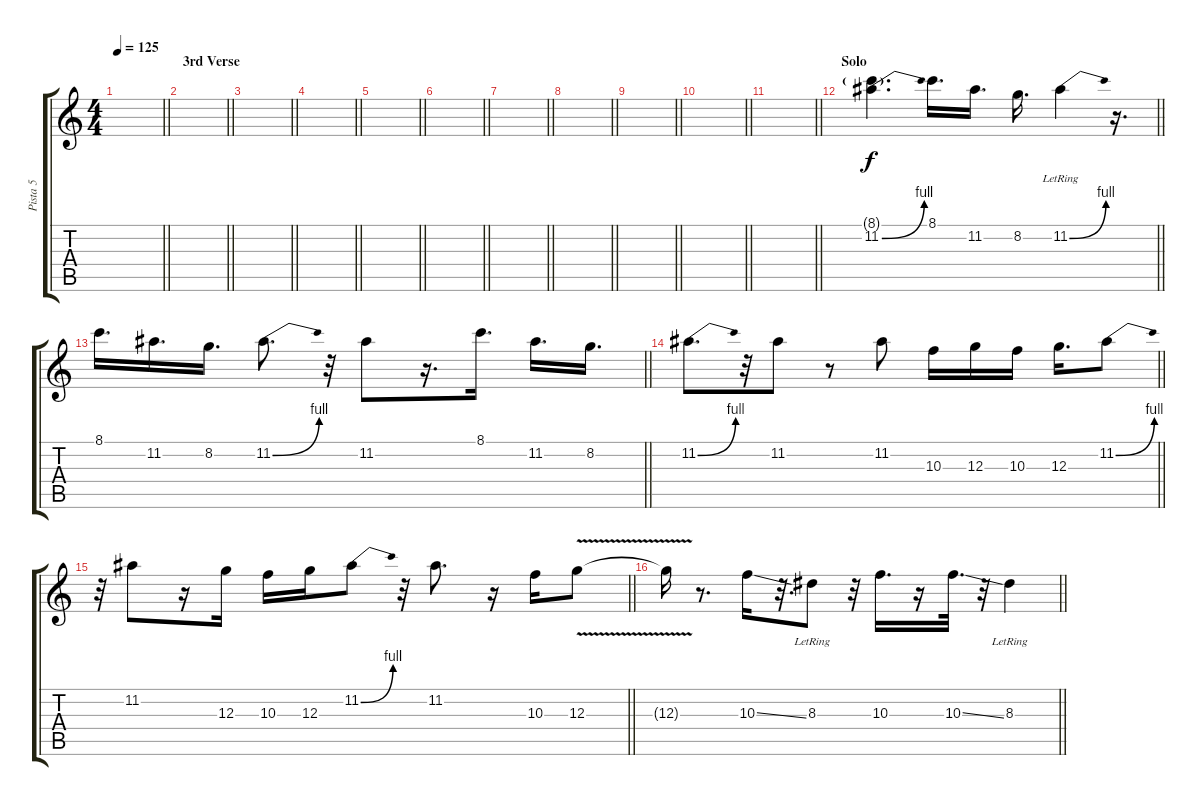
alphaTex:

\track ("Pista 5" "Pista 5") {instrument overdrivenguitar}
\staff {score tabs}
\tuning (E4 B3 G3 D3 A2 E2) {hide}
\ts (4 4)
\tempo 125
\clef g2
\barLineRight lightlight
\ks c
|
\section ("" "3rd Verse")
\barLineRight lightlight
|
\barLineRight lightlight
|
\barLineRight lightlight
|
\barLineRight lightlight
|
\barLineRight lightlight
|
\barLineRight lightlight
|
\barLineRight lightlight
|
\barLineRight lightlight
|
\barLineRight lightlight
|
\barLineRight lightlight
|
\section ("" "Solo")
\barLineRight lightlight
(8.1{g} 11.2{be (bend 0 0 60 4)}).4{d} 8.1.16{d dy f} 11.2.16{d} 8.2.16{d} 11.2{be (bend 0 0 60 4) lr}.4 r.16{d} |
\barLineRight lightlight
8.1.16{d} 11.2.16{d} 8.2.16{d} 11.2{be (bend 0 0 60 4)}.8{d} r.32 11.2.8 r.16{d} 8.1.16{d} 11.2.16{d} 8.2.16{d} |
\barLineRight lightlight
11.2{be (bend 0 0 60 4)}.8{d} r.32 11.2.8 r.8 11.2.8 10.3.16 12.3.16 10.3.16 12.3.16{d} 11.2{be (bend 0 0 60 4)}.8 |
\barLineRight lightlight
r.32 11.2.8 r.16 12.3.16 10.3.16 12.3.16 11.2{be (bend 0 0 60 4)}.8 r.32 11.2.8{d} r.16 10.3.16 12.3{v}.8 |
\barLineRight lightlight
12.3{t}.16 r.8{d} 10.3{ss}.16 r.32{d} 8.3{lr}.8 r.32 10.3.16{d} r.16 10.3{ss}.32{d} r.32 8.3{lr}.4
